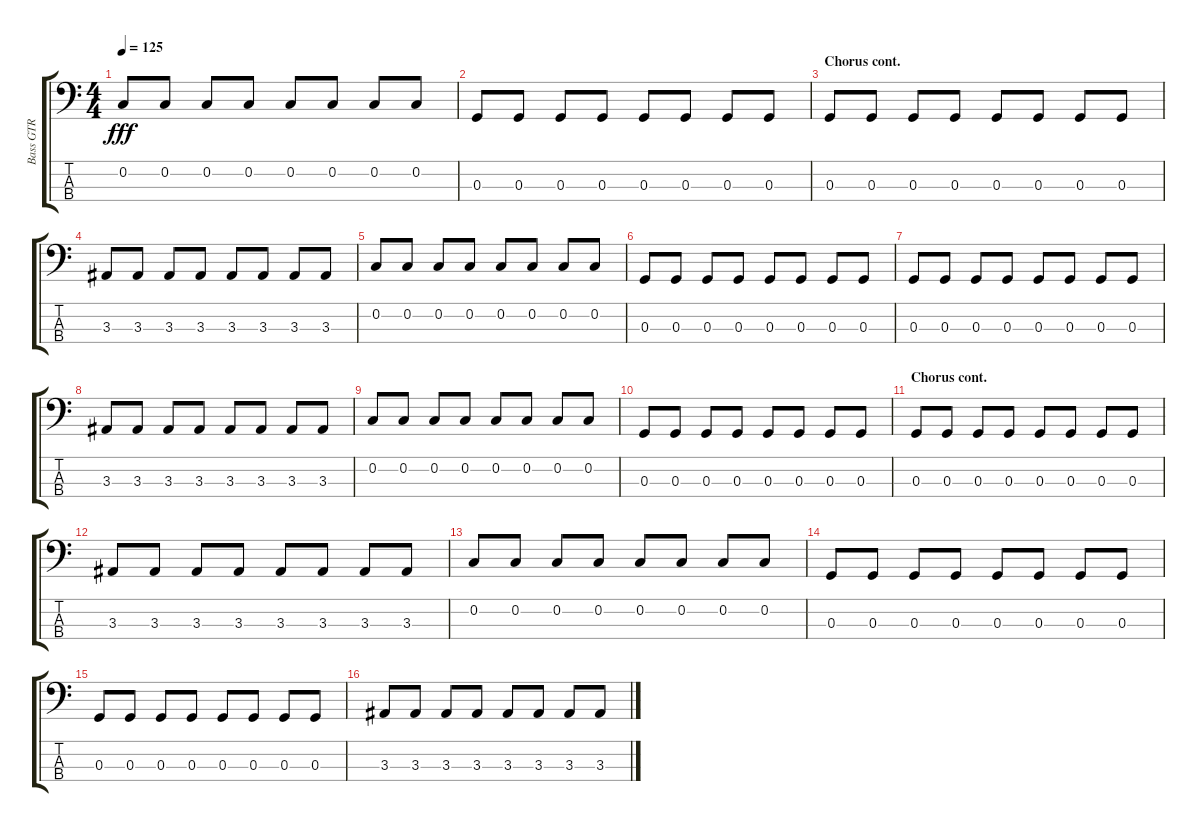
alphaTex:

\track ("Bass GTR" "Bass GTR") {instrument electricbassfinger}
\staff {score tabs}
\tuning (F2 C2 G1 C1) {hide}
\ts (4 4)
\tempo 125
\clef f4
\ks aminor
0.2.8{dy fff} 0.2.8 0.2.8 0.2.8 0.2.8 0.2.8 0.2.8 0.2.8 |
0.3.8 0.3.8 0.3.8 0.3.8 0.3.8 0.3.8 0.3.8 0.3.8 |
\section ("" "Chorus cont.")
0.3.8 0.3.8 0.3.8 0.3.8 0.3.8 0.3.8 0.3.8 0.3.8 |
3.3.8 3.3.8 3.3.8 3.3.8 3.3.8 3.3.8 3.3.8 3.3.8 |
0.2.8 0.2.8 0.2.8 0.2.8 0.2.8 0.2.8 0.2.8 0.2.8 |
0.3.8 0.3.8 0.3.8 0.3.8 0.3.8 0.3.8 0.3.8 0.3.8 |
0.3.8 0.3.8 0.3.8 0.3.8 0.3.8 0.3.8 0.3.8 0.3.8 |
3.3.8 3.3.8 3.3.8 3.3.8 3.3.8 3.3.8 3.3.8 3.3.8 |
0.2.8 0.2.8 0.2.8 0.2.8 0.2.8 0.2.8 0.2.8 0.2.8 |
0.3.8 0.3.8 0.3.8 0.3.8 0.3.8 0.3.8 0.3.8 0.3.8 |
\section ("" "Chorus cont.")
0.3.8 0.3.8 0.3.8 0.3.8 0.3.8 0.3.8 0.3.8 0.3.8 |
3.3.8 3.3.8 3.3.8 3.3.8 3.3.8 3.3.8 3.3.8 3.3.8 |
0.2.8 0.2.8 0.2.8 0.2.8 0.2.8 0.2.8 0.2.8 0.2.8 |
0.3.8 0.3.8 0.3.8 0.3.8 0.3.8 0.3.8 0.3.8 0.3.8 |
0.3.8 0.3.8 0.3.8 0.3.8 0.3.8 0.3.8 0.3.8 0.3.8 |
3.3.8 3.3.8 3.3.8 3.3.8 3.3.8 3.3.8 3.3.8 3.3.8
